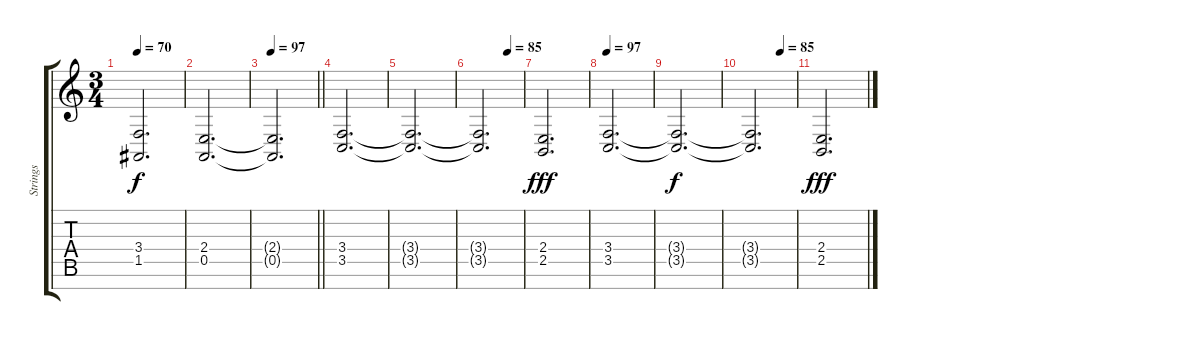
\track ("Strings" "Strings") {instrument synthstrings1}
\staff {score tabs}
\tuning (E4 B3 G3 D3 A2 E2 B1) {hide}
\ts (3 4)
\tempo 70
\clef g2
\ks aminor
(3.4 1.5).2{d dy f} |
(2.4 0.5).2{d} |
\tempo 97
\barLineRight lightlight
(2.4{t} 0.5{t}).2{d volume 1} |
(3.4 3.5).2{d volume 9} |
(3.4{t} 3.5{t}).2{d volume 7} |
\tempo (85 0.6666666666666666)
(3.4{t} 3.5{t}).2{d} |
(2.4 2.5).2{d dy fff volume 2} |
\tempo 97
(3.4 3.5).2{d} |
(3.4{t} 3.5{t}).2{d dy f} |
\tempo (85 0.6666666666666666)
(3.4{t} 3.5{t}).2{d} |
(2.4 2.5).2{d dy fff}
